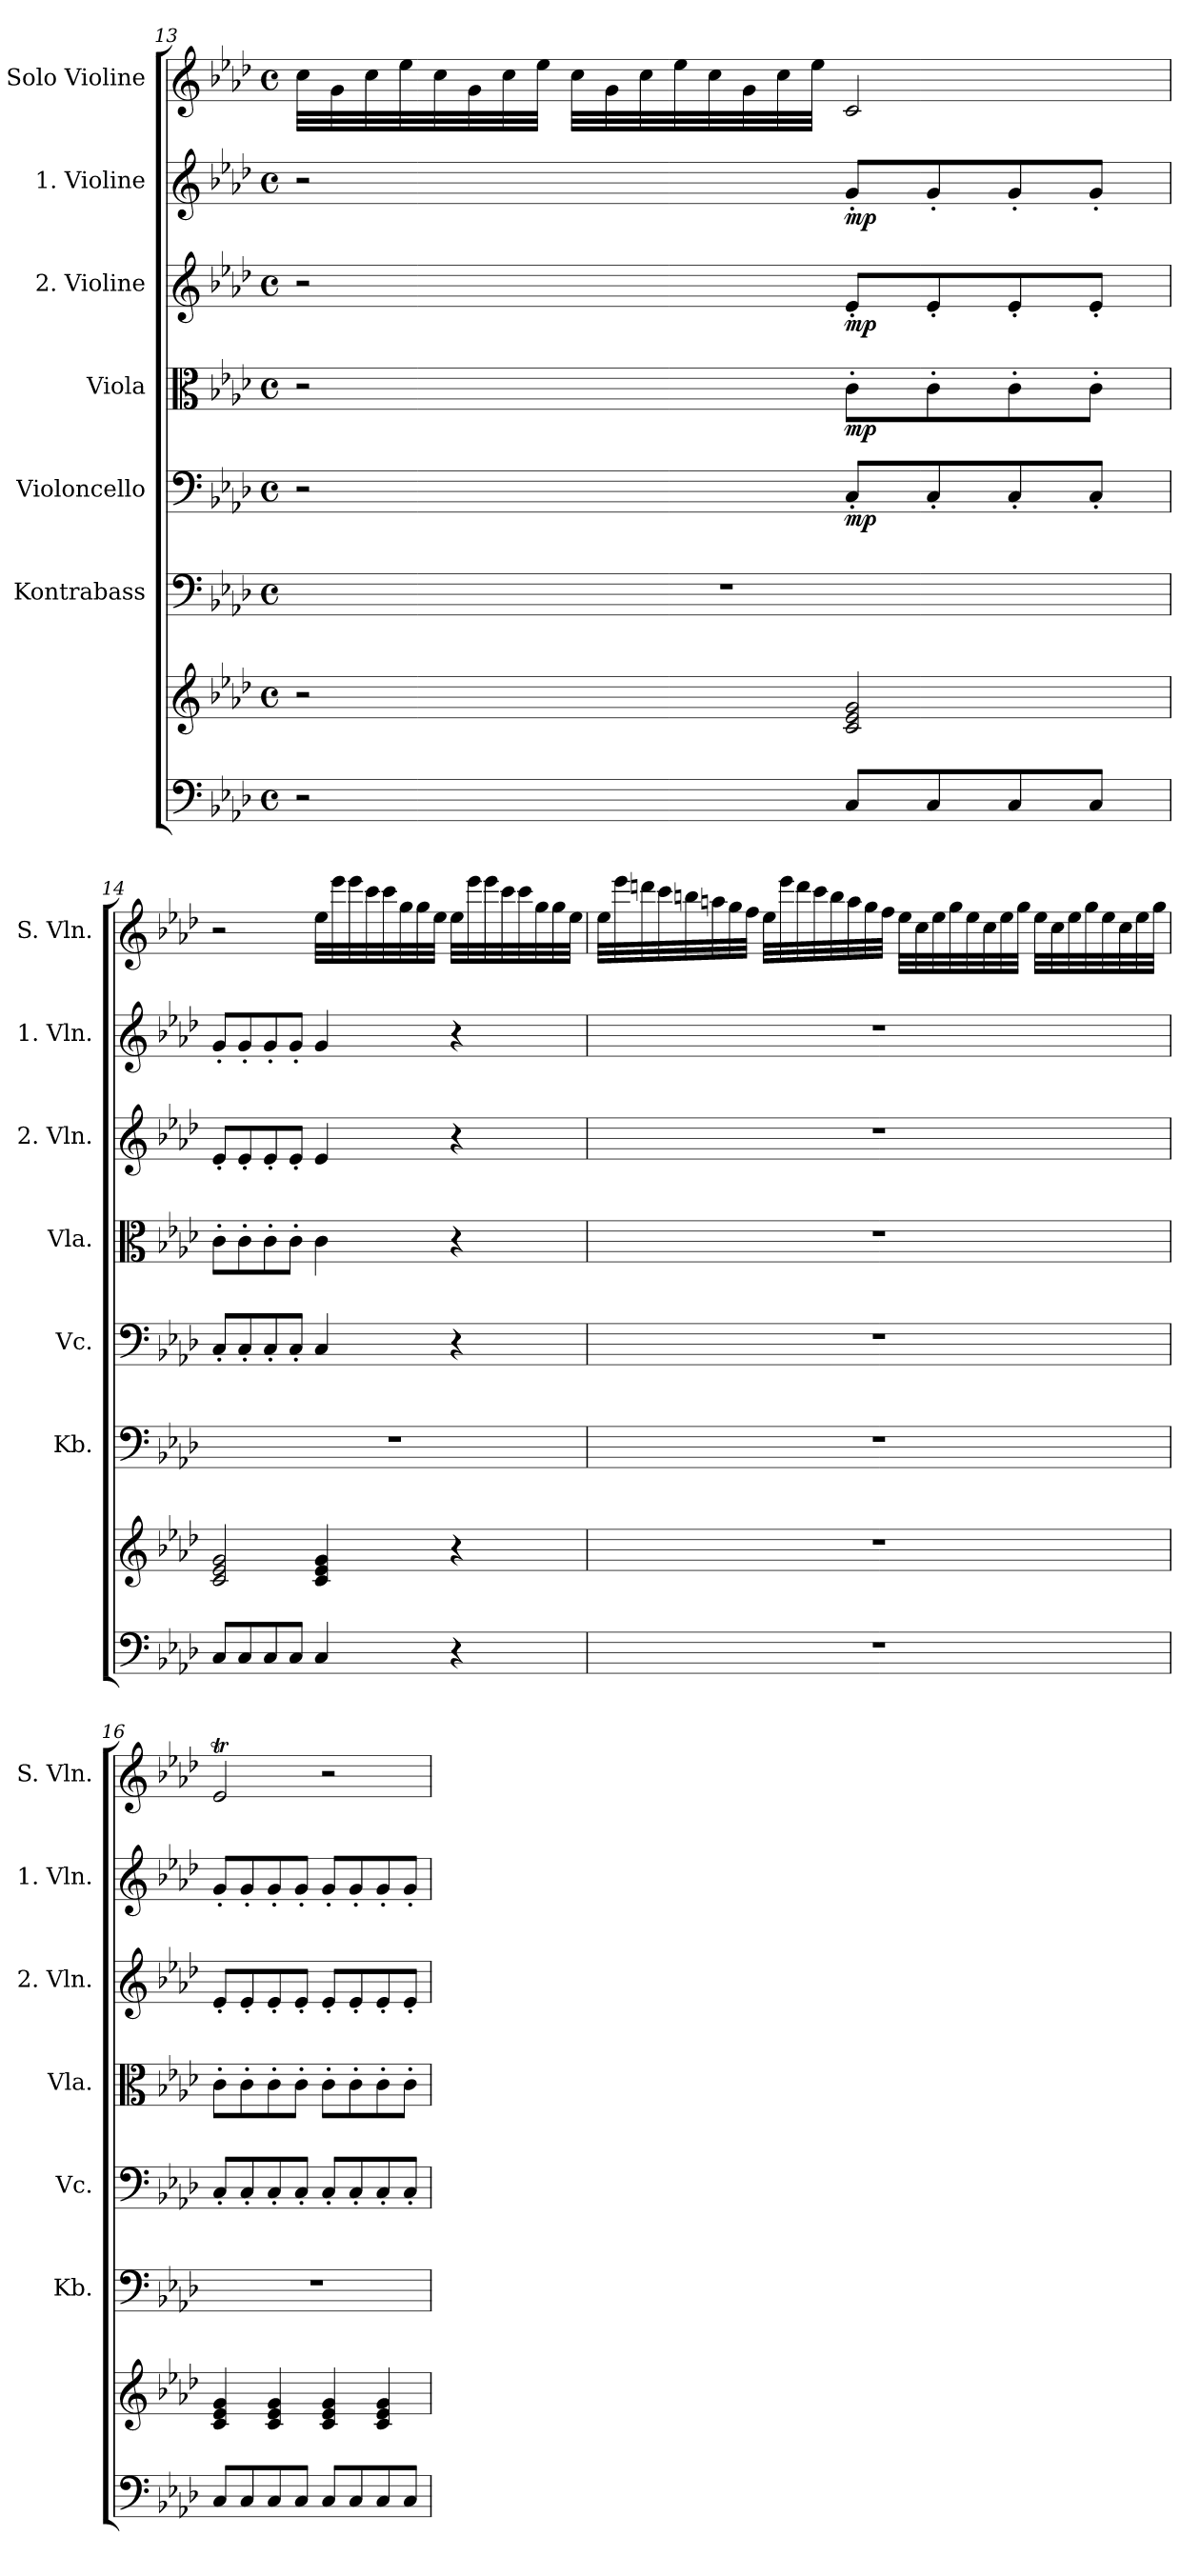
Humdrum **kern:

**kern	**kern	**dynam	**kern	**kern	**dynam	**kern	**dynam	**kern	**dynam	**kern	**dynam	**kern
*part7	*part7	*part7	*part6	*part5	*part5	*part4	*part4	*part3	*part3	*part2	*part2	*part1
*staff8	*staff7	*staff7/8	*staff6	*staff5	*staff5	*staff4	*staff4	*staff3	*staff3	*staff2	*staff2	*staff1
*	*	*	*I"Kontrabass	*I"Violoncello	*	*I"Viola	*	*I"2. Violine	*	*I"1. Violine	*	*I"Solo Violine
*	*	*	*I'Kb.	*I'Vc.	*	*I'Vla.	*	*I'2. Vln.	*	*I'1. Vln.	*	*I'S. Vln.
!!LO:PB:g=z
*clefF4	*clefG2	*	*clefF4	*clefF4	*	*clefC3	*	*clefG2	*	*clefG2	*	*clefG2
*	*	*	*ITrd7c12	*	*	*	*	*	*	*	*	*
*k[b-e-a-d-]	*k[b-e-a-d-]	*	*k[b-e-a-d-]	*k[b-e-a-d-]	*	*k[b-e-a-d-]	*	*k[b-e-a-d-]	*	*k[b-e-a-d-]	*	*k[b-e-a-d-]
*f:	*f:	*	*f:	*f:	*	*f:	*	*f:	*	*f:	*	*f:
*M4/4	*M4/4	*	*M4/4	*M4/4	*	*M4/4	*	*M4/4	*	*M4/4	*	*M4/4
*met(c)	*met(c)	*	*met(c)	*met(c)	*	*met(c)	*	*met(c)	*	*met(c)	*	*met(c)
=13	=13	=13	=13	=13	=13	=13	=13	=13	=13	=13	=13	=13
2r	2r	.	1r	2r	.	2r	.	2r	.	2r	.	32cc\LLL
.	.	.	.	.	.	.	.	.	.	.	.	32g\
.	.	.	.	.	.	.	.	.	.	.	.	32cc\
.	.	.	.	.	.	.	.	.	.	.	.	32ee-\
.	.	.	.	.	.	.	.	.	.	.	.	32cc\
.	.	.	.	.	.	.	.	.	.	.	.	32g\
.	.	.	.	.	.	.	.	.	.	.	.	32cc\
.	.	.	.	.	.	.	.	.	.	.	.	32ee-\JJJ
.	.	.	.	.	.	.	.	.	.	.	.	32cc\LLL
.	.	.	.	.	.	.	.	.	.	.	.	32g\
.	.	.	.	.	.	.	.	.	.	.	.	32cc\
.	.	.	.	.	.	.	.	.	.	.	.	32ee-\
.	.	.	.	.	.	.	.	.	.	.	.	32cc\
.	.	.	.	.	.	.	.	.	.	.	.	32g\
.	.	.	.	.	.	.	.	.	.	.	.	32cc\
.	.	.	.	.	.	.	.	.	.	.	.	32ee-\JJJ
!	!	!LO:DY:b=2	!	!	!	!	!	!	!	!	!	!
!	!	!LO:DY:n=1:b	!	!	!LO:DY:b	!	!LO:DY:b	!	!LO:DY:b	!	!LO:DY:b	!
8C/L	2c/ 2e-/ 2g/	mp mp	.	8C'/L	mp	8c'\L	mp	8e-'/L	mp	8g'/L	mp	2c/
8C/	.	.	.	8C'/	.	8c'\	.	8e-'/	.	8g'/	.	.
8C/	.	.	.	8C'/	.	8c'\	.	8e-'/	.	8g'/	.	.
8C/J	.	.	.	8C'/J	.	8c'\J	.	8e-'/J	.	8g'/J	.	.
=14	=14	=14	=14	=14	=14	=14	=14	=14	=14	=14	=14	=14
8C/L	2c/ 2e-/ 2g/	.	1r	8C'/L	.	8c'\L	.	8e-'/L	.	8g'/L	.	2r
8C/	.	.	.	8C'/	.	8c'\	.	8e-'/	.	8g'/	.	.
8C/	.	.	.	8C'/	.	8c'\	.	8e-'/	.	8g'/	.	.
8C/J	.	.	.	8C'/J	.	8c'\J	.	8e-'/J	.	8g'/J	.	.
4C/	4c/ 4e-/ 4g/	.	.	4C/	.	4c\	.	4e-/	.	4g/	.	32ee-\LLL
.	.	.	.	.	.	.	.	.	.	.	.	32eee-\
.	.	.	.	.	.	.	.	.	.	.	.	32eee-\
.	.	.	.	.	.	.	.	.	.	.	.	32ccc\
.	.	.	.	.	.	.	.	.	.	.	.	32ccc\
.	.	.	.	.	.	.	.	.	.	.	.	32gg\
.	.	.	.	.	.	.	.	.	.	.	.	32gg\
.	.	.	.	.	.	.	.	.	.	.	.	32ee-\JJJ
4r	4r	.	.	4r	.	4r	.	4r	.	4r	.	32ee-\LLL
.	.	.	.	.	.	.	.	.	.	.	.	32eee-\
.	.	.	.	.	.	.	.	.	.	.	.	32eee-\
.	.	.	.	.	.	.	.	.	.	.	.	32ccc\
.	.	.	.	.	.	.	.	.	.	.	.	32ccc\
.	.	.	.	.	.	.	.	.	.	.	.	32gg\
.	.	.	.	.	.	.	.	.	.	.	.	32gg\
.	.	.	.	.	.	.	.	.	.	.	.	32ee-\JJJ
!!LO:PB:g=z
=15	=15	=15	=15	=15	=15	=15	=15	=15	=15	=15	=15	=15
1r	1r	.	1r	1r	.	1r	.	1r	.	1r	.	32ee-\LLL
.	.	.	.	.	.	.	.	.	.	.	.	32eee-\
.	.	.	.	.	.	.	.	.	.	.	.	32dddn\
.	.	.	.	.	.	.	.	.	.	.	.	32ccc\
.	.	.	.	.	.	.	.	.	.	.	.	32bbn\
.	.	.	.	.	.	.	.	.	.	.	.	32aan\
.	.	.	.	.	.	.	.	.	.	.	.	32gg\
.	.	.	.	.	.	.	.	.	.	.	.	32ff\JJJ
.	.	.	.	.	.	.	.	.	.	.	.	32ee-\LLL
.	.	.	.	.	.	.	.	.	.	.	.	32eee-\
.	.	.	.	.	.	.	.	.	.	.	.	32ddd\
.	.	.	.	.	.	.	.	.	.	.	.	32ccc\
.	.	.	.	.	.	.	.	.	.	.	.	32bb\
.	.	.	.	.	.	.	.	.	.	.	.	32aa\
.	.	.	.	.	.	.	.	.	.	.	.	32gg\
.	.	.	.	.	.	.	.	.	.	.	.	32ff\JJJ
.	.	.	.	.	.	.	.	.	.	.	.	32ee-\LLL
.	.	.	.	.	.	.	.	.	.	.	.	32cc\
.	.	.	.	.	.	.	.	.	.	.	.	32ee-\
.	.	.	.	.	.	.	.	.	.	.	.	32gg\
.	.	.	.	.	.	.	.	.	.	.	.	32ee-\
.	.	.	.	.	.	.	.	.	.	.	.	32cc\
.	.	.	.	.	.	.	.	.	.	.	.	32ee-\
.	.	.	.	.	.	.	.	.	.	.	.	32gg\JJJ
.	.	.	.	.	.	.	.	.	.	.	.	32ee-\LLL
.	.	.	.	.	.	.	.	.	.	.	.	32cc\
.	.	.	.	.	.	.	.	.	.	.	.	32ee-\
.	.	.	.	.	.	.	.	.	.	.	.	32gg\
.	.	.	.	.	.	.	.	.	.	.	.	32ee-\
.	.	.	.	.	.	.	.	.	.	.	.	32cc\
.	.	.	.	.	.	.	.	.	.	.	.	32ee-\
.	.	.	.	.	.	.	.	.	.	.	.	32gg\JJJ
=16	=16	=16	=16	=16	=16	=16	=16	=16	=16	=16	=16	=16
8C/L	4c/ 4e-/ 4g/	.	1r	8C'/L	.	8c'\L	.	8e-'/L	.	8g'/L	.	2e-T/
8C/	.	.	.	8C'/	.	8c'\	.	8e-'/	.	8g'/	.	.
8C/	4c/ 4e-/ 4g/	.	.	8C'/	.	8c'\	.	8e-'/	.	8g'/	.	.
8C/J	.	.	.	8C'/J	.	8c'\J	.	8e-'/J	.	8g'/J	.	.
8C/L	4c/ 4e-/ 4g/	.	.	8C'/L	.	8c'\L	.	8e-'/L	.	8g'/L	.	2r
8C/	.	.	.	8C'/	.	8c'\	.	8e-'/	.	8g'/	.	.
8C/	4c/ 4e-/ 4g/	.	.	8C'/	.	8c'\	.	8e-'/	.	8g'/	.	.
8C/J	.	.	.	8C'/J	.	8c'\J	.	8e-'/J	.	8g'/J	.	.
=	=	=	=	=	=	=	=	=	=	=	=	=
*-	*-	*-	*-	*-	*-	*-	*-	*-	*-	*-	*-	*-
